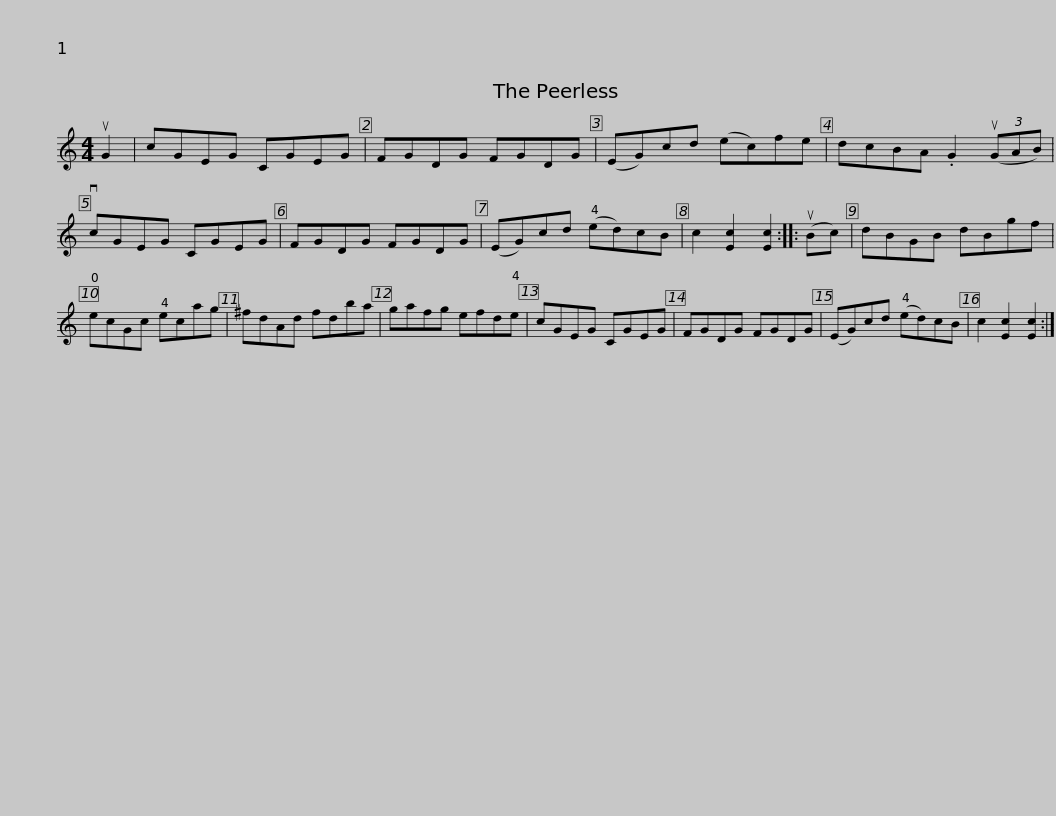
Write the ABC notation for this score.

X:1
L:1/8
M:4/4
I:linebreak $
K:C
V:1 treble
V:1
 uG2 | cGEG CGEG | FGDG FGDG | (EG)cd (ec)fe | dcBA .G2 (3(uGAB) | %5
 vcGEG CGEG |$ FGDG FGDG | (EG)cd (ed)cB | c2 [Ec]2 [Ec]2 :: (uBc) | %10
 dBGB dBgf | ecGc ecag |$ ^fdAd fdba | gafg efde | cGEG CGEG | %15
 FGDG FGDG | (EG)cd (ed)cB | c2 [Ec]2 [Ec]2 :| %18
